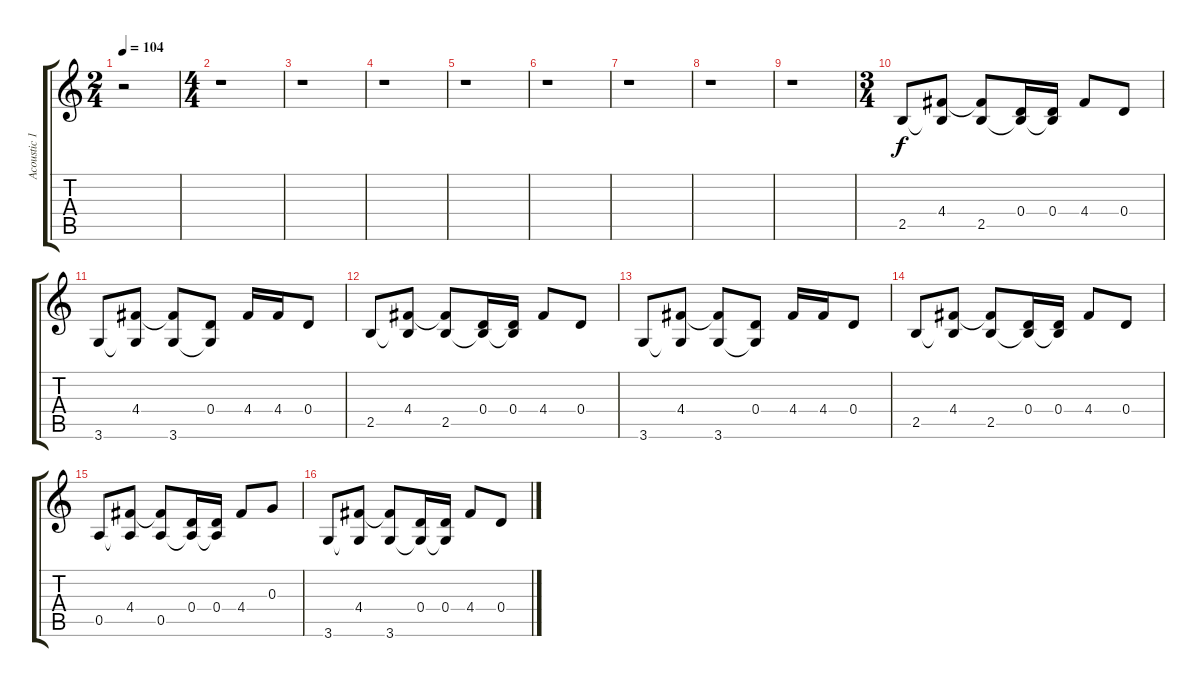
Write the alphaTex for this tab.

\track ("Acoustic 1" "Acoustic 1") {instrument acousticguitarsteel}
\staff {score tabs}
\tuning (E4 B3 G3 D3 A2 E2) {hide}
\ts (2 4)
\tempo 104
\clef g2
\ks c
r.2{dy f} |
\ts (4 4)
r.1 |
r.1 |
r.1 |
r.1 |
r.1 |
r.1 |
r.1 |
r.1 |
\ts (3 4)
2.5.8 (4.4 2.5{t}).8 (4.4{t} 2.5).8 (0.4 2.5{t}).16 (0.4 2.5{t}).16 4.4.8 0.4.8 |
3.6.8 (4.4 3.6{t}).8 (4.4{t} 3.6).8 (0.4 3.6{t}).8 4.4.16 4.4.16 0.4.8 |
2.5.8 (4.4 2.5{t}).8 (4.4{t} 2.5).8 (0.4 2.5{t}).16 (0.4 2.5{t}).16 4.4.8 0.4.8 |
3.6.8 (4.4 3.6{t}).8 (4.4{t} 3.6).8 (0.4 3.6{t}).8 4.4.16 4.4.16 0.4.8 |
2.5.8 (4.4 2.5{t}).8 (4.4{t} 2.5).8 (0.4 2.5{t}).16 (0.4 2.5{t}).16 4.4.8 0.4.8 |
0.5.8 (4.4 0.5{t}).8 (4.4{t} 0.5).8 (0.4 0.5{t}).16 (0.4 0.5{t}).16 4.4.8 0.3.8 |
3.6.8 (4.4 3.6{t}).8 (4.4{t} 3.6).8 (0.4 3.6{t}).16 (0.4 3.6{t}).16 4.4.8 0.4.8
